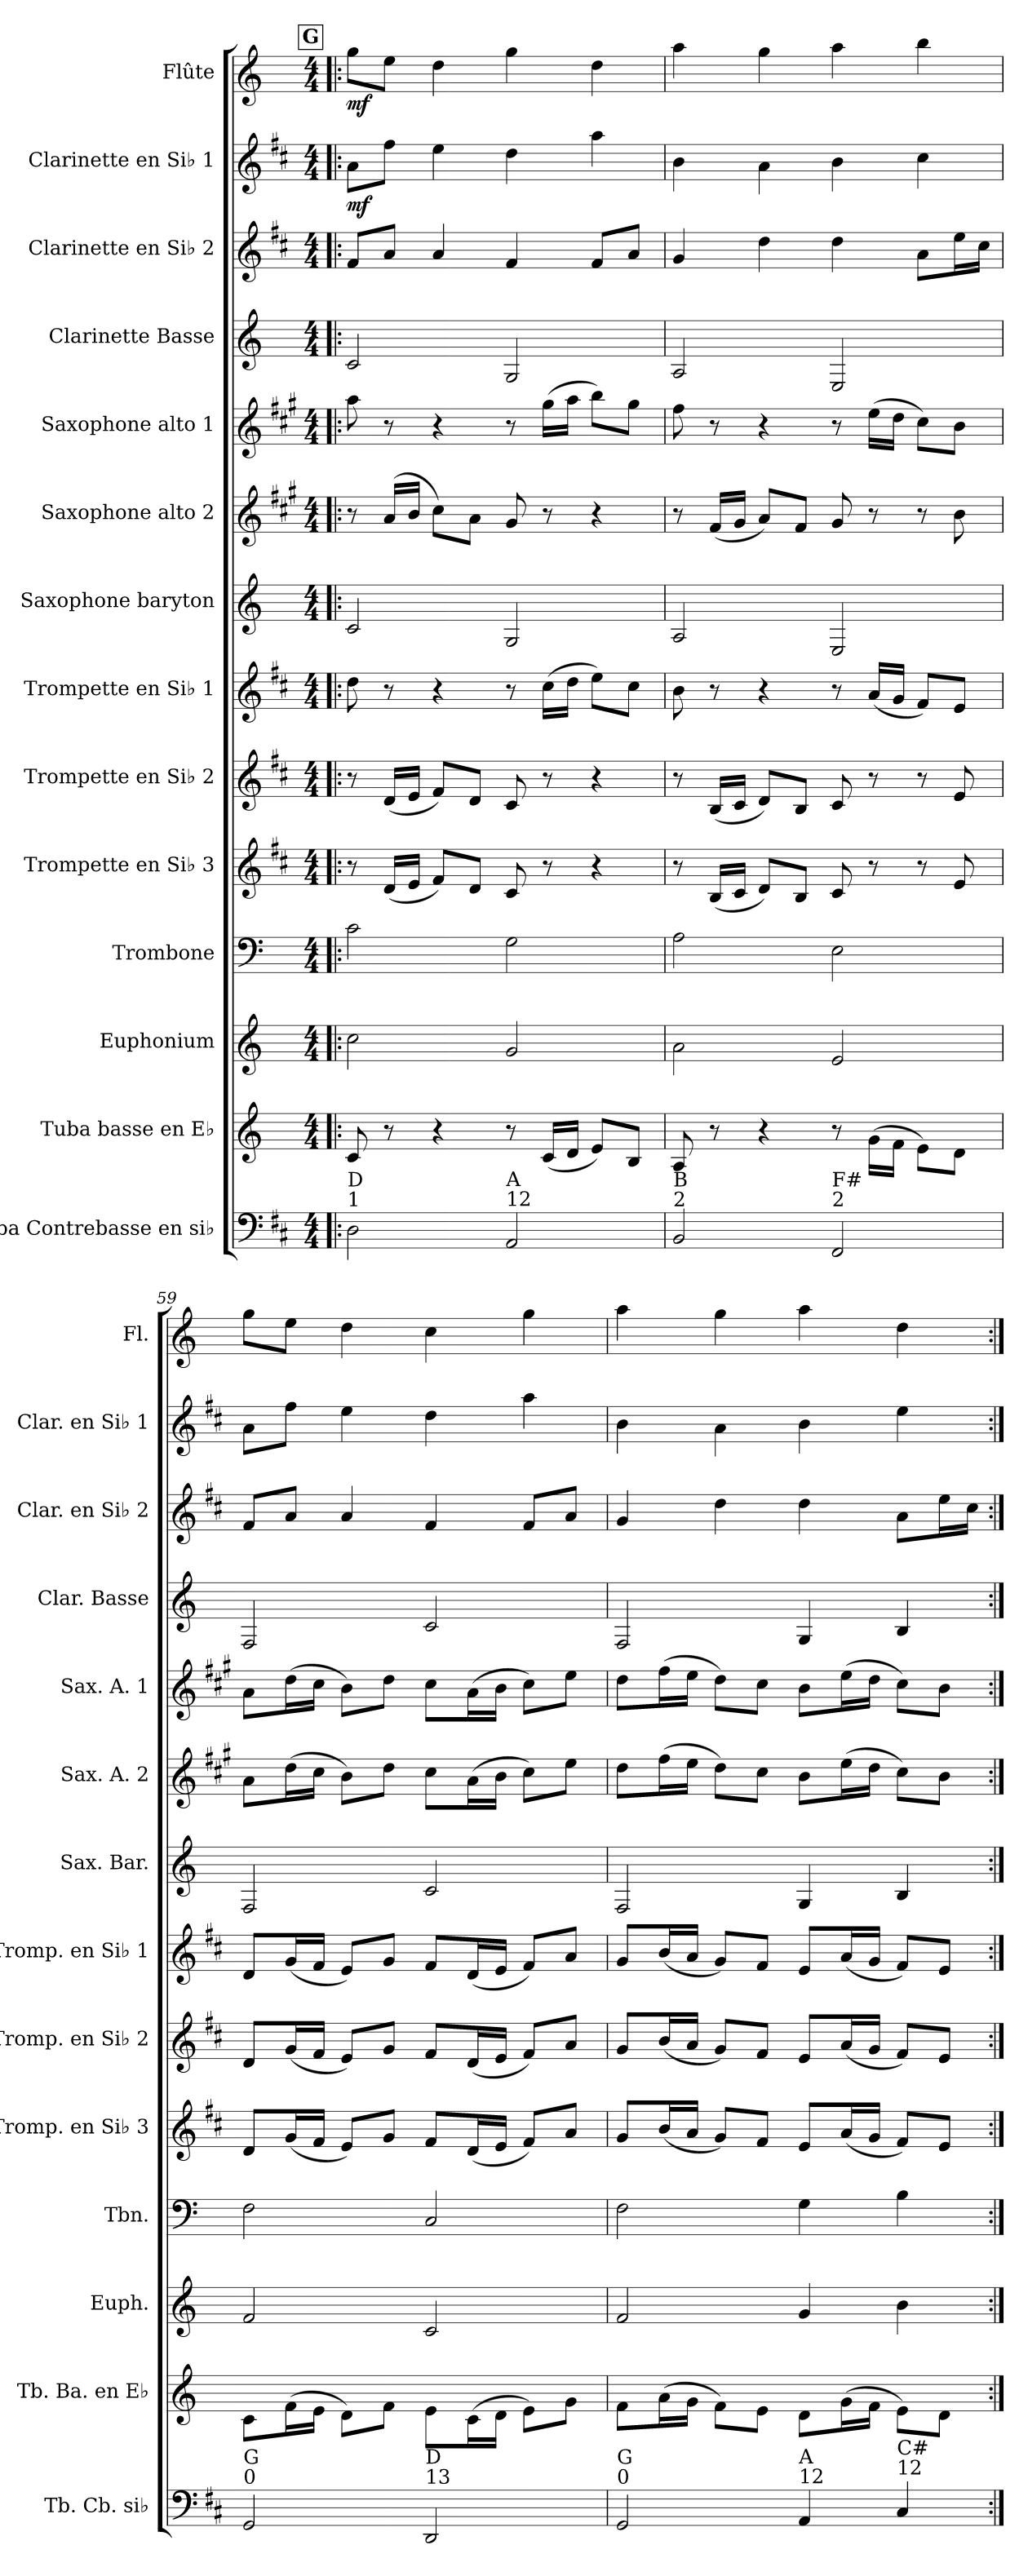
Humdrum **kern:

**kern	**kern	**kern	**kern	**kern	**kern	**kern	**kern	**kern	**kern	**kern	**kern	**kern	**dynam	**kern	**dynam
*part14	*part13	*part12	*part11	*part10	*part9	*part8	*part7	*part6	*part5	*part4	*part3	*part2	*part2	*part1	*part1
*staff14	*staff13	*staff12	*staff11	*staff10	*staff9	*staff8	*staff7	*staff6	*staff5	*staff4	*staff3	*staff2	*staff2	*staff1	*staff1
*I"Tuba Contrebasse en si♭	*I"Tuba basse en E♭	*I"Euphonium	*I"Trombone	*I"Trompette en Si♭ 3	*I"Trompette en Si♭ 2	*I"Trompette en Si♭ 1	*I"Saxophone baryton	*I"Saxophone alto 2	*I"Saxophone alto 1	*I"Clarinette Basse	*I"Clarinette en Si♭ 2	*I"Clarinette en Si♭ 1	*	*I"Flûte	*
*I'Tb. Cb. si♭	*I'Tb. Ba. en E♭	*I'Euph.	*I'Tbn.	*I'Tromp. en Si♭ 3	*I'Tromp. en Si♭ 2	*I'Tromp. en Si♭ 1	*I'Sax. Bar.	*I'Sax. A. 2	*I'Sax. A. 1	*I'Clar. Basse	*I'Clar. en Si♭ 2	*I'Clar. en Si♭ 1	*	*I'Fl.	*
*clefF4	*clefG2	*clefG2	*clefF4	*clefG2	*clefG2	*clefG2	*clefG2	*clefG2	*clefG2	*clefG2	*clefG2	*clefG2	*	*clefG2	*
*ITrd1c2	*ITrd12c21	*ITrd8c14	*	*ITrd1c2	*ITrd1c2	*ITrd1c2	*ITrd12c21	*ITrd5c9	*ITrd5c9	*ITrd8c14	*ITrd1c2	*ITrd1c2	*	*	*
*k[]	*k[]	*k[]	*k[]	*k[]	*k[]	*k[]	*k[]	*k[]	*k[]	*k[]	*k[]	*k[]	*	*k[]	*
*M4/4	*M4/4	*M4/4	*M4/4	*M4/4	*M4/4	*M4/4	*M4/4	*M4/4	*M4/4	*M4/4	*M4/4	*M4/4	*	*M4/4	*
!!LO:REH:place=s1:a:B:fs=14:t=G
=57!|:	=57!|:	=57!|:	=57!|:	=57!|:	=57!|:	=57!|:	=57!|:	=57!|:	=57!|:	=57!|:	=57!|:	=57!|:	=57!|:	=57!|:	=57!|:
!LO:TX:a:t=1	!	!	!	!	!	!	!	!	!	!	!	!	!	!	!
!LO:TX:a:t=D	!	!	!	!	!	!	!	!	!	!	!	!	!	!	!
!	!	!	!	!	!	!	!	!	!	!	!	!	!LO:DY:b	!	!LO:DY:b
2C\	8C/	2c\	2c\	8r	8r	8cc\	2C/	8r	8cc\	2C/	8e/L	8g\L	mf	8gg\L	mf
.	8r	.	.	(16c/LL	(16c/LL	8r	.	(16c/LL	8r	.	8g/J	8ee\J	.	8ee\J	.
.	.	.	.	16d/JJ	16d/JJ	.	.	16d/JJ	.	.	.	.	.	.	.
.	4r	.	.	8e/L)	8e/L)	4r	.	8e\L)	4r	.	4g/	4dd\	.	4dd\	.
.	.	.	.	8c/J	8c/J	.	.	8c\J	.	.	.	.	.	.	.
!LO:TX:a:t=12	!	!	!	!	!	!	!	!	!	!	!	!	!	!	!
!LO:TX:a:t=A	!	!	!	!	!	!	!	!	!	!	!	!	!	!	!
2GG/	8r	2G/	2G\	8B/	8B/	8r	2GG/	8B/	8r	2GG/	4e/	4cc\	.	4gg\	.
.	(16C/LL	.	.	8r	8r	(16b\LL	.	8r	(16b\LL	.	.	.	.	.	.
.	16D/JJ	.	.	.	.	16cc\JJ	.	.	16cc\JJ	.	.	.	.	.	.
.	8E/L)	.	.	4r	4r	8dd\L)	.	4r	8dd\L)	.	8e/L	4gg\	.	4dd\	.
.	8BB/J	.	.	.	.	8b\J	.	.	8b\J	.	8g/J	.	.	.	.
=58	=58	=58	=58	=58	=58	=58	=58	=58	=58	=58	=58	=58	=58	=58	=58
!LO:TX:a:t=2	!	!	!	!	!	!	!	!	!	!	!	!	!	!	!
!LO:TX:a:t=B	!	!	!	!	!	!	!	!	!	!	!	!	!	!	!
2AA/	8AA/	2A\	2A\	8r	8r	8a\	2AA/	8r	8a\	2AA/	4f/	4a\	.	4aa\	.
.	8r	.	.	(16A/LL	(16A/LL	8r	.	(16A/LL	8r	.	.	.	.	.	.
.	.	.	.	16B/JJ	16B/JJ	.	.	16B/JJ	.	.	.	.	.	.	.
.	4r	.	.	8c/L)	8c/L)	4r	.	8c/L)	4r	.	4cc\	4g\	.	4gg\	.
.	.	.	.	8A/J	8A/J	.	.	8A/J	.	.	.	.	.	.	.
!LO:TX:a:t=2	!	!	!	!	!	!	!	!	!	!	!	!	!	!	!
!LO:TX:a:t=F#	!	!	!	!	!	!	!	!	!	!	!	!	!	!	!
2EE/	8r	2E/	2E\	8B/	8B/	8r	2EE/	8B/	8r	2EE/	4cc\	4a\	.	4aa\	.
.	(16G\LL	.	.	8r	8r	(16g/LL	.	8r	(16g\LL	.	.	.	.	.	.
.	16F\JJ	.	.	.	.	16f/JJ	.	.	16f\JJ	.	.	.	.	.	.
.	8E\L)	.	.	8r	8r	8e/L)	.	8r	8e\L)	.	8g\L	4b\	.	4bb\	.
.	8D\J	.	.	8d/	8d/	8d/J	.	8d\	8d\J	.	16dd\L	.	.	.	.
.	.	.	.	.	.	.	.	.	.	.	16b\JJ	.	.	.	.
=59	=59	=59	=59	=59	=59	=59	=59	=59	=59	=59	=59	=59	=59	=59	=59
!LO:TX:a:t=0	!	!	!	!	!	!	!	!	!	!	!	!	!	!	!
!LO:TX:a:t=G	!	!	!	!	!	!	!	!	!	!	!	!	!	!	!
2FF/	8C\L	2F/	2F\	8c/L	8c/L	8c/L	2FF/	8c\L	8c\L	2FF/	8e/L	8g\L	.	8gg\L	.
.	(16F\L	.	.	(16f/L	(16f/L	(16f/L	.	(16f\L	(16f\L	.	8g/J	8ee\J	.	8ee\J	.
.	16E\JJ	.	.	16e/JJ	16e/JJ	16e/JJ	.	16e\JJ	16e\JJ	.	.	.	.	.	.
.	8D\L)	.	.	8d/L)	8d/L)	8d/L)	.	8d\L)	8d\L)	.	4g/	4dd\	.	4dd\	.
.	8F\J	.	.	8f/J	8f/J	8f/J	.	8f\J	8f\J	.	.	.	.	.	.
!LO:TX:a:t=13	!	!	!	!	!	!	!	!	!	!	!	!	!	!	!
!LO:TX:a:t=D	!	!	!	!	!	!	!	!	!	!	!	!	!	!	!
2CC/	8E\L	2C/	2C/	8e/L	8e/L	8e/L	2C/	8e\L	8e\L	2C/	4e/	4cc\	.	4cc\	.
.	(16C\L	.	.	(16c/L	(16c/L	(16c/L	.	(16c\L	(16c\L	.	.	.	.	.	.
.	16D\JJ	.	.	16d/JJ	16d/JJ	16d/JJ	.	16d\JJ	16d\JJ	.	.	.	.	.	.
.	8E\L)	.	.	8e/L)	8e/L)	8e/L)	.	8e\L)	8e\L)	.	8e/L	4gg\	.	4gg\	.
.	8G\J	.	.	8g/J	8g/J	8g/J	.	8g\J	8g\J	.	8g/J	.	.	.	.
=60	=60	=60	=60	=60	=60	=60	=60	=60	=60	=60	=60	=60	=60	=60	=60
!LO:TX:a:t=0	!	!	!	!	!	!	!	!	!	!	!	!	!	!	!
!LO:TX:a:t=G	!	!	!	!	!	!	!	!	!	!	!	!	!	!	!
2FF/	8F\L	2F/	2F\	8f/L	8f/L	8f/L	2FF/	8f\L	8f\L	2FF/	4f/	4a\	.	4aa\	.
.	(16A\L	.	.	(16a/L	(16a/L	(16a/L	.	(16a\L	(16a\L	.	.	.	.	.	.
.	16G\JJ	.	.	16g/JJ	16g/JJ	16g/JJ	.	16g\JJ	16g\JJ	.	.	.	.	.	.
.	8F\L)	.	.	8f/L)	8f/L)	8f/L)	.	8f\L)	8f\L)	.	4cc\	4g\	.	4gg\	.
.	8E\J	.	.	8e/J	8e/J	8e/J	.	8e\J	8e\J	.	.	.	.	.	.
!LO:TX:a:t=12	!	!	!	!	!	!	!	!	!	!	!	!	!	!	!
!LO:TX:a:t=A	!	!	!	!	!	!	!	!	!	!	!	!	!	!	!
4GG/	8D\L	4G/	4G\	8d/L	8d/L	8d/L	4GG/	8d\L	8d\L	4GG/	4cc\	4a\	.	4aa\	.
.	(16G\L	.	.	(16g/L	(16g/L	(16g/L	.	(16g\L	(16g\L	.	.	.	.	.	.
.	16F\JJ	.	.	16f/JJ	16f/JJ	16f/JJ	.	16f\JJ	16f\JJ	.	.	.	.	.	.
!LO:TX:a:t=12	!	!	!	!	!	!	!	!	!	!	!	!	!	!	!
!LO:TX:a:t=C#	!	!	!	!	!	!	!	!	!	!	!	!	!	!	!
4BB/	8E\L)	4B\	4B\	8e/L)	8e/L)	8e/L)	4BB/	8e\L)	8e\L)	4BB/	8g\L	4dd\	.	4dd\	.
.	8D\J	.	.	8d/J	8d/J	8d/J	.	8d\J	8d\J	.	16dd\L	.	.	.	.
.	.	.	.	.	.	.	.	.	.	.	16b\JJ	.	.	.	.
=:|!	=:|!	=:|!	=:|!	=:|!	=:|!	=:|!	=:|!	=:|!	=:|!	=:|!	=:|!	=:|!	=:|!	=:|!	=:|!
*-	*-	*-	*-	*-	*-	*-	*-	*-	*-	*-	*-	*-	*-	*-	*-
